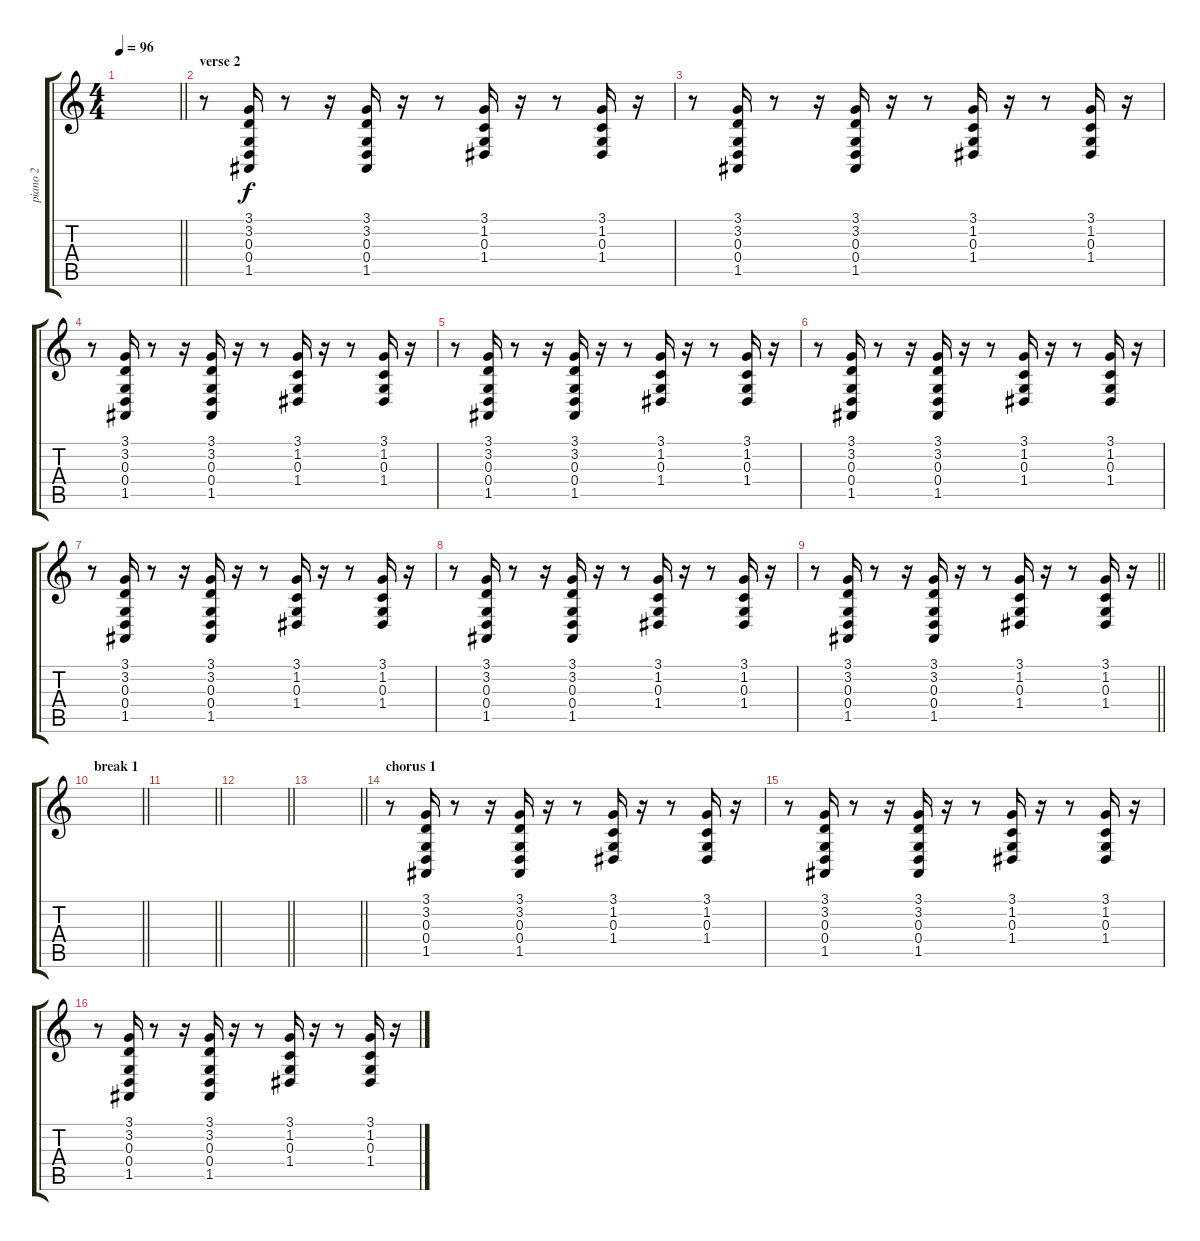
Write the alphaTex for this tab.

\track ("piano 2" "piano 2") {instrument brightacousticpiano}
\staff {score tabs}
\tuning (E4 B3 G3 D3 A2 E2) {hide}
\ts (4 4)
\tempo 96
\clef g2
\barLineRight lightlight
\ks c
|
\section ("" "verse 2")
r.8 (3.1 3.2 0.3 0.4 1.5).16 r.8 r.16 (3.1 3.2 0.3 0.4 1.5).16 r.16 r.8 (3.1 1.2 0.3 1.4).16 r.16 r.8 (3.1 1.2 0.3 1.4).16 r.16 |
r.8 (3.1 3.2 0.3 0.4 1.5).16 r.8 r.16 (3.1 3.2 0.3 0.4 1.5).16 r.16 r.8 (3.1 1.2 0.3 1.4).16 r.16 r.8 (3.1 1.2 0.3 1.4).16 r.16 |
r.8 (3.1 3.2 0.3 0.4 1.5).16 r.8 r.16 (3.1 3.2 0.3 0.4 1.5).16 r.16 r.8 (3.1 1.2 0.3 1.4).16 r.16 r.8 (3.1 1.2 0.3 1.4).16 r.16 |
r.8 (3.1 3.2 0.3 0.4 1.5).16 r.8 r.16 (3.1 3.2 0.3 0.4 1.5).16 r.16 r.8 (3.1 1.2 0.3 1.4).16 r.16 r.8 (3.1 1.2 0.3 1.4).16 r.16 |
r.8 (3.1 3.2 0.3 0.4 1.5).16 r.8 r.16 (3.1 3.2 0.3 0.4 1.5).16 r.16 r.8 (3.1 1.2 0.3 1.4).16 r.16 r.8 (3.1 1.2 0.3 1.4).16 r.16 |
r.8 (3.1 3.2 0.3 0.4 1.5).16 r.8 r.16 (3.1 3.2 0.3 0.4 1.5).16 r.16 r.8 (3.1 1.2 0.3 1.4).16 r.16 r.8 (3.1 1.2 0.3 1.4).16 r.16 |
r.8 (3.1 3.2 0.3 0.4 1.5).16 r.8 r.16 (3.1 3.2 0.3 0.4 1.5).16 r.16 r.8 (3.1 1.2 0.3 1.4).16 r.16 r.8 (3.1 1.2 0.3 1.4).16 r.16 |
\barLineRight lightlight
r.8 (3.1 3.2 0.3 0.4 1.5).16 r.8 r.16 (3.1 3.2 0.3 0.4 1.5).16 r.16 r.8 (3.1 1.2 0.3 1.4).16 r.16 r.8 (3.1 1.2 0.3 1.4).16 r.16 |
\section ("" "break 1")
\barLineRight lightlight
|
\barLineRight lightlight
|
\barLineRight lightlight
|
\barLineRight lightlight
|
\section ("" "chorus 1")
r.8 (3.1 3.2 0.3 0.4 1.5).16 r.8 r.16 (3.1 3.2 0.3 0.4 1.5).16 r.16 r.8 (3.1 1.2 0.3 1.4).16 r.16 r.8 (3.1 1.2 0.3 1.4).16 r.16 |
r.8 (3.1 3.2 0.3 0.4 1.5).16 r.8 r.16 (3.1 3.2 0.3 0.4 1.5).16 r.16 r.8 (3.1 1.2 0.3 1.4).16 r.16 r.8 (3.1 1.2 0.3 1.4).16 r.16 |
r.8 (3.1 3.2 0.3 0.4 1.5).16 r.8 r.16 (3.1 3.2 0.3 0.4 1.5).16 r.16 r.8 (3.1 1.2 0.3 1.4).16 r.16 r.8 (3.1 1.2 0.3 1.4).16 r.16
